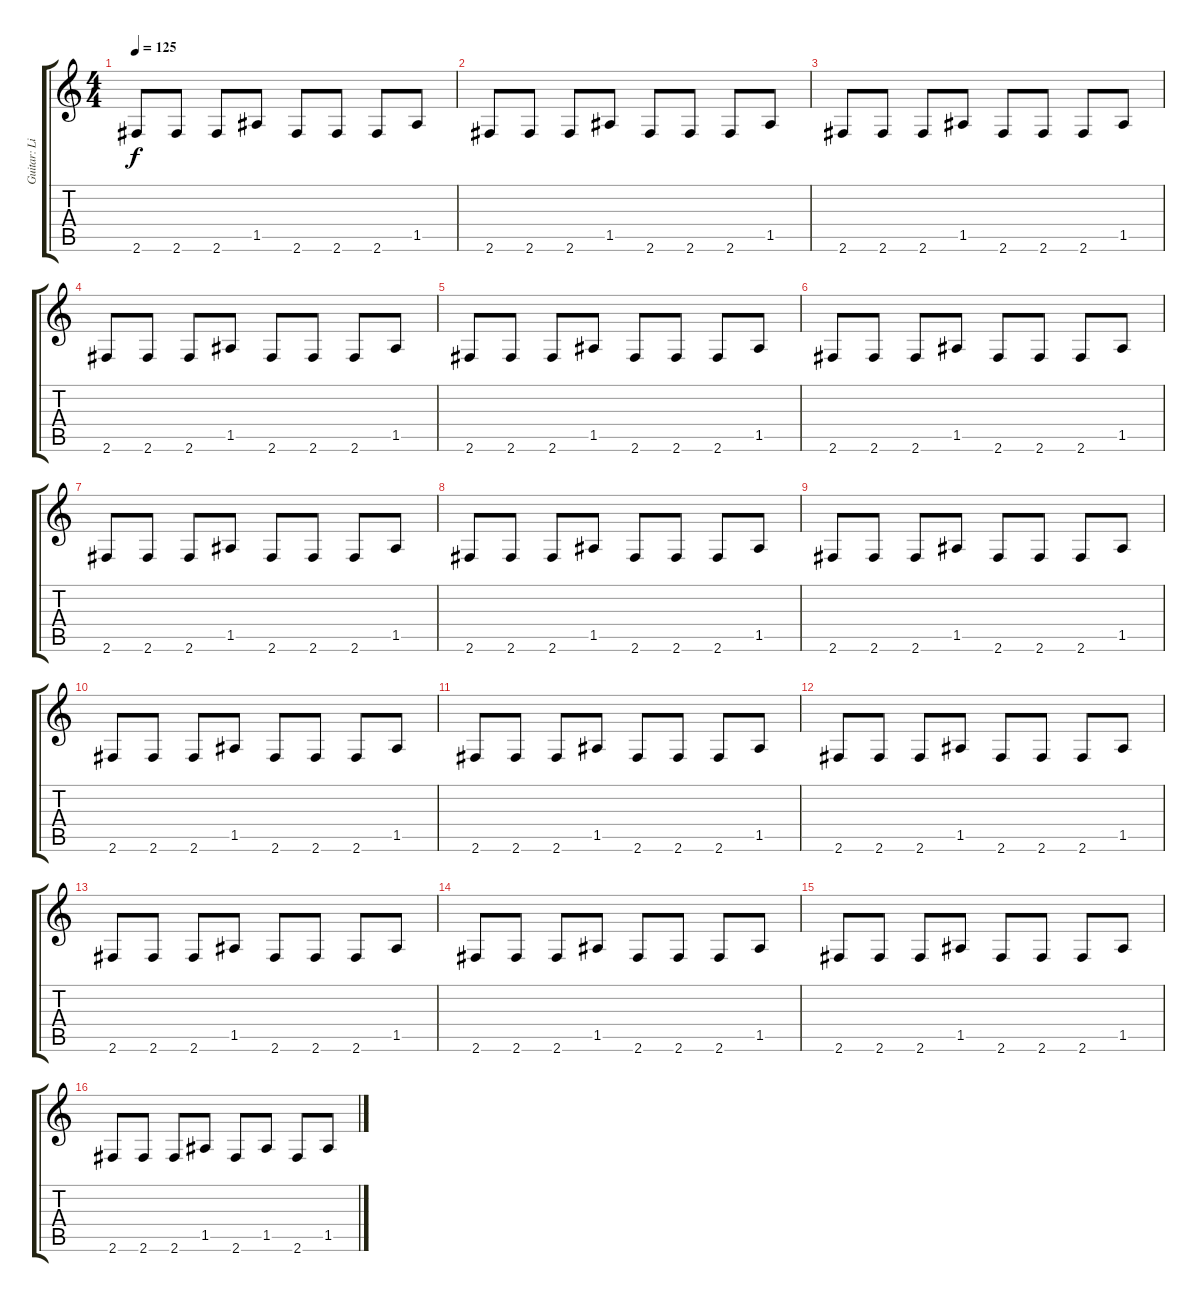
\track ("Guitar: Lindsey Buckingham " "Guitar: Li") {instrument electricguitarjazz}
\staff {score tabs}
\tuning (E4 B3 G3 D3 A2 E2) {hide}
\ts (4 4)
\tempo 125
\clef g2
\ks c
2.6.8{dy f} 2.6.8 2.6.8 1.5.8 2.6.8 2.6.8 2.6.8 1.5.8 |
2.6.8 2.6.8 2.6.8 1.5.8 2.6.8 2.6.8 2.6.8 1.5.8 |
2.6.8 2.6.8 2.6.8 1.5.8 2.6.8 2.6.8 2.6.8 1.5.8 |
2.6.8 2.6.8 2.6.8 1.5.8 2.6.8 2.6.8 2.6.8 1.5.8 |
2.6.8 2.6.8 2.6.8 1.5.8 2.6.8 2.6.8 2.6.8 1.5.8 |
2.6.8 2.6.8 2.6.8 1.5.8 2.6.8 2.6.8 2.6.8 1.5.8 |
2.6.8 2.6.8 2.6.8 1.5.8 2.6.8 2.6.8 2.6.8 1.5.8 |
2.6.8 2.6.8 2.6.8 1.5.8 2.6.8 2.6.8 2.6.8 1.5.8 |
2.6.8 2.6.8 2.6.8 1.5.8 2.6.8 2.6.8 2.6.8 1.5.8 |
2.6.8 2.6.8 2.6.8 1.5.8 2.6.8 2.6.8 2.6.8 1.5.8 |
2.6.8 2.6.8 2.6.8 1.5.8 2.6.8 2.6.8 2.6.8 1.5.8 |
2.6.8 2.6.8 2.6.8 1.5.8 2.6.8 2.6.8 2.6.8 1.5.8 |
2.6.8 2.6.8 2.6.8 1.5.8 2.6.8 2.6.8 2.6.8 1.5.8 |
2.6.8 2.6.8 2.6.8 1.5.8 2.6.8 2.6.8 2.6.8 1.5.8 |
2.6.8 2.6.8 2.6.8 1.5.8 2.6.8 2.6.8 2.6.8 1.5.8 |
2.6.8 2.6.8 2.6.8 1.5.8 2.6.8 1.5.8 2.6.8 1.5.8
